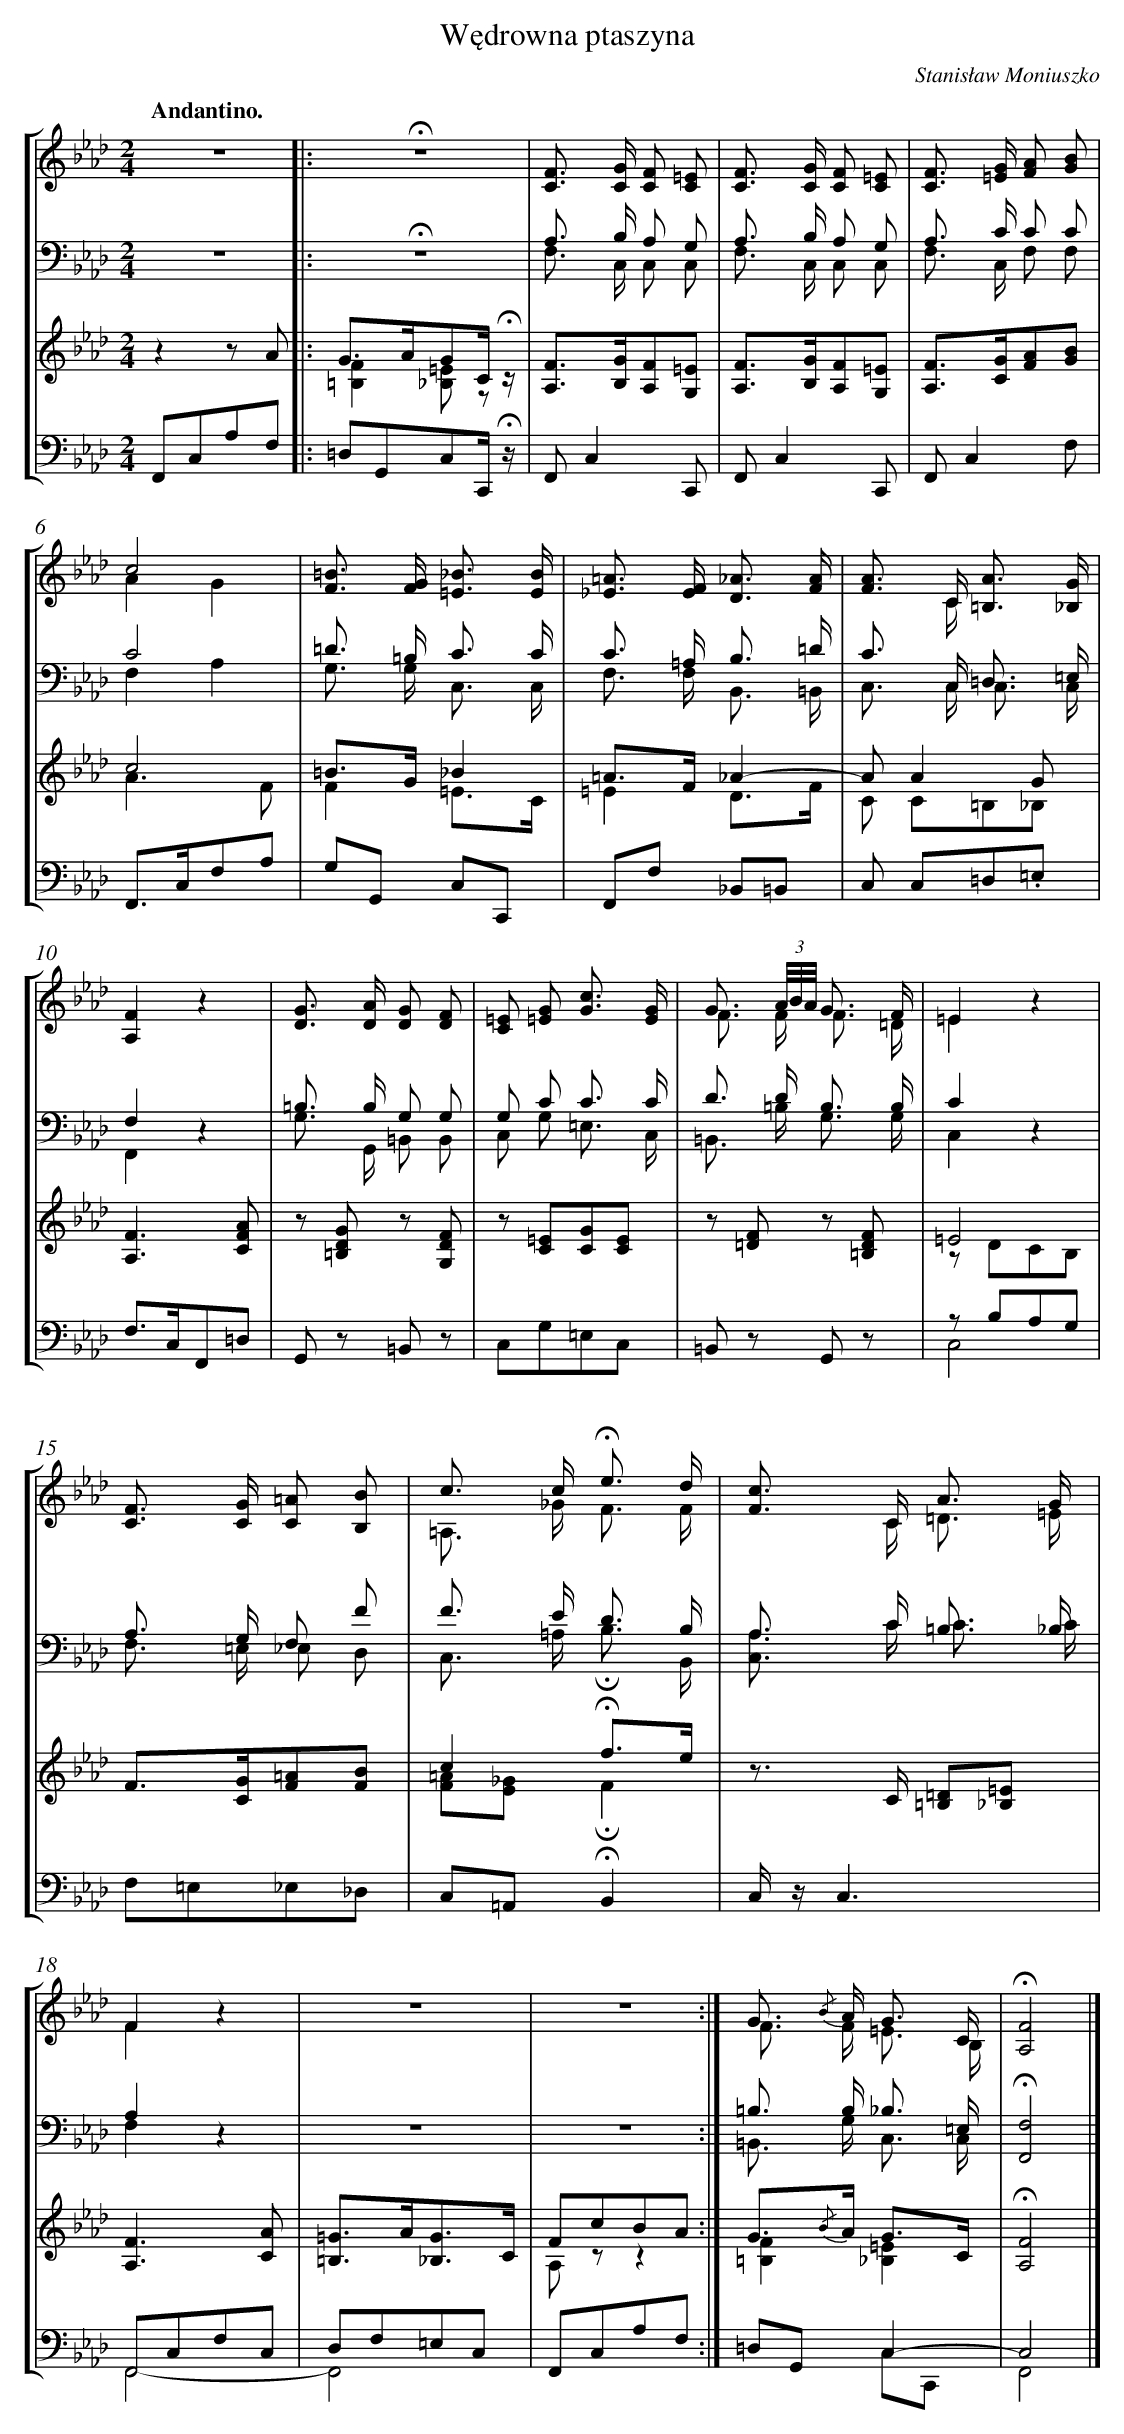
X:1
T: Wędrowna ptaszyna
C: Stanisław Moniuszko
L: 1/8
M: 2/4
Q: "Andantino."
%%staves [1 2 3 4]
V: 1 clef=treble
V: 2 clef=bass
V: 3 clef=treble
V: 4 clef=bass
K: Ab
[V:1] z4 ]|:
[V:2] z4 ]|:
[V:3] z2z A ]|:
[V:4] F,,C,A,F, ]|:
[V:1] !fermata!z4 |
[V:2] !fermata!z4 |
[V:3] G>AGC/ !fermata!z/ & [=B,2F2][_B,=E] z |
[V:4] =D,G,,C,C,,/ !fermata!z/ |
[V:1] [CF]> [CG] [CF] [C=E] |
[V:2] A,> B, A, G, & F,> C, C, C, |
[V:3] [A,F]>[B,G][A,F][G,=E] |
[V:4] F,,C,2C,, |
[V:1] [CF]> [CG] [CF] [C=E] |
[V:2] A,> B, A, G, & F,> C, C, C, |
[V:3] [A,F]>[B,G][A,F][G,=E] |
[V:4] F,,C,2C,, |
[V:1] [CF]> [=EG] [FA] [GB] |
[V:2] A,> C C C & F,> C, F, F, |
[V:3] [A,F]>[CG][FA][GB] |
[V:4] F,,C,2F, |
[V:1] c4 & A2G2 |
[V:2] C4 & F,2A,2 |
[V:3] c4 & A3F |
[V:4] F,,>C,F,A, |
[V:1] [F=B]> [FG] [=E3/_B3/] [E/B/] |
[V:2] =D> =B, C3/ C/ & G,> G, C,3/ C,/ |
[V:3] =B>G_B2 & F2=E3/C/ |
[V:4] G,G,, C,C,, |
[V:1] [_E=A]> [EF] [D3/_A3/] [F/A/] |
[V:2] C> =A, B,3/ =D/ & F,> F, B,,3/ =B,,/ |
[V:3] =A>F_A2- & =E2D3/F/ |
[V:4] F,,F, _B,,=B,, |
[V:1] [FA]> C [=B,3/A3/] [_B,/G/] & x> C x3/ x/ |
[V:2] C> C, =D,3/ =E,/ & C,> C, C,3/ C,/ |
[V:3] AA2G & C C=B,_B, |
[V:4] C, C,=D,.=E, |
[V:1] [A,2F2]z2 |
[V:2] F,2z2 & F,,2x2 |
[V:3] [A,3F3][CFA] |
[V:4] F,>C,F,,=D, |
[V:1] [DG]> [DA] [DG] [DF] |
[V:2] =B,> B, G, G, & G,> G,, =B,, B,, |
[V:3] z [=B,DG] z [G,DF] |
[V:4] G,, z =B,, z |
[V:1] [C=E] [=EG] [G3/c3/] [E/G/] |
[V:2] G, C C3/ C/ & C, G, =E,3/ C,/ |
[V:3] z [C=E][CG][CE] |
[V:4] C,G,=E,C, |
[V:1] G3/ (3A//B//A// G3/ F/ & F> F F3/ =D/ |
[V:2] D> D B,3/ B,/ & =B,,> =B, G,3/ G,/ |
[V:3] z [=DF] z [=B,DF] |
[V:4] =B,, z G,, z |
[V:1] =E2z2 & =E2x2 |
[V:2] C2z2 & C,2x2 |
[V:3] =E4 & z DCB, |
[V:4] z B,A,G, & C,4 |
[V:1] [CF]> [CG] [C=A] [B,B] |
[V:2] A,> G, F, F & F,> =E, _E, D, |
[V:3] F>[CG][F=A][FB] |
[V:4] F,=E,_E,_D, |
[V:1] c> c !fermata!e3/ d/ & =A,> _G F3/ F/ |
[V:2] F> E D3/ B,/ & C,> =A, !fermata!B,3/ B,,/ |
[V:3] c2!fermata!f3/e/ & [F=A][E_G]!fermata!F2 |
[V:4] C,=A,,!fermata!B,,2 |
[V:1] [Fc]> C A3/ G/ & x> C =D3/ =E/ |
[V:2] A,> C =B,3/ _B,/ & [C,A,]> C C3/ C/ |
[V:3] z> C [=B,=D][_B,=E] |
[V:4] C,/ z/C,3 |
[V:1] F2z2 & F2x2 |
[V:2] A,2z2 & F,2x2 |
[V:3] [A,3F3][CA] |
[V:4] F,,C,F,C, & F,,4- |
[V:1] z4 |
[V:2] z4 |
[V:3] [=B,=G]>A[_B,3/G3/]C/ |
[V:4] D,F,=E,C, & F,,4- |
[V:1] z4 :|]
[V:2] z4 :|]
[V:3] FcBA & A, zz2 :|]
[V:4] F,,C,A,F, :|]
[V:1] G> {/B} A G3/ C/ & F> F =E3/ B,/ [I:setbarnb 22]|
[V:2] =B,> B, _B,3/ =E,/ & =B,,> G, C,3/ C,/ |
[V:3] G>{/B}A G3/C/ & [=B,2F2][_B,2=E2] |
[V:4] =D,G,,C,2- & x x C,C,, |
[V:1] !fermata![A,4F4] |]
[V:2] !fermata![F,,4F,4] |]
[V:3] !fermata![A,4F4] |]
[V:4] C,4 & F,,4 |]
